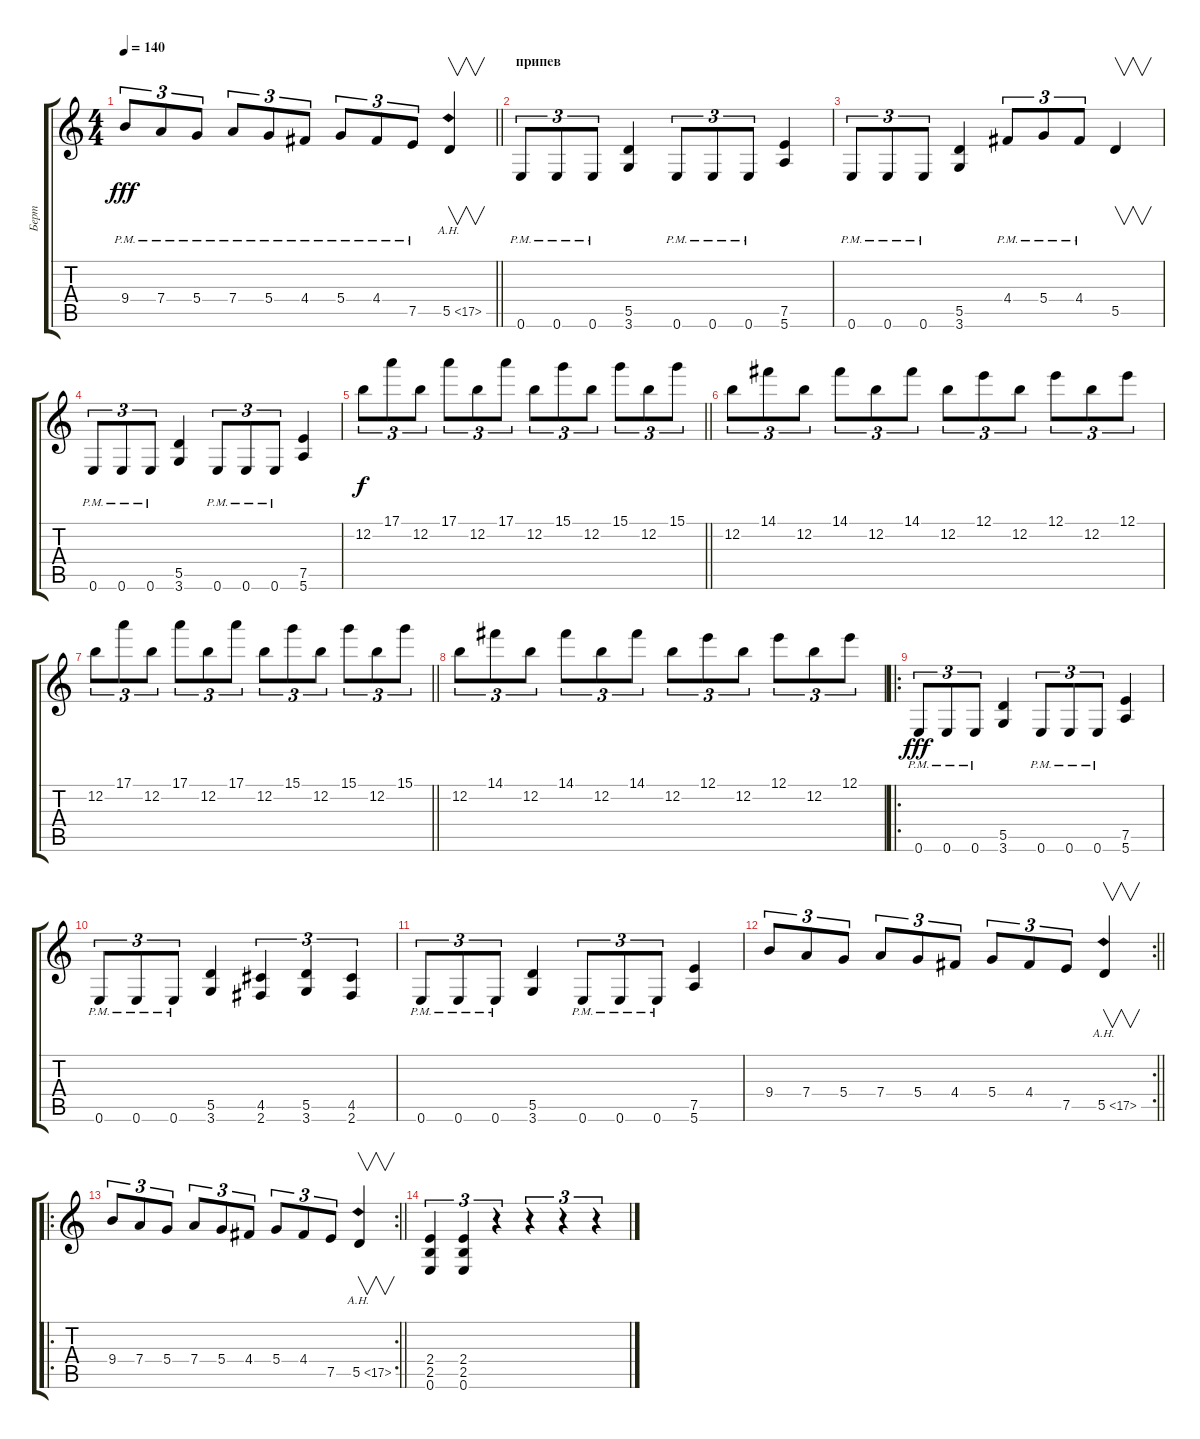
\track ("Берт" "Берт") {instrument distortionguitar}
\staff {score tabs}
\tuning (E4 B3 G3 D3 A2 E2) {hide}
\ts (4 4)
\tempo 140
\clef g2
\barLineRight lightlight
\ks c
9.4{pm}.8{tu (3 2) dy fff} 7.4{pm}.8{tu (3 2)} 5.4{pm}.8{tu (3 2)} 7.4{pm}.8{tu (3 2)} 5.4{pm}.8{tu (3 2)} 4.4{pm}.8{tu (3 2)} 5.4{pm}.8{tu (3 2)} 4.4{pm}.8{tu (3 2)} 7.5{pm}.8{tu (3 2)} 5.5{ah 12}.4{v} |
\section ("" "припев")
0.6{pm}.8{tu (3 2)} 0.6{pm}.8{tu (3 2)} 0.6{pm}.8{tu (3 2)} (5.5 3.6).4 0.6{pm}.8{tu (3 2)} 0.6{pm}.8{tu (3 2)} 0.6{pm}.8{tu (3 2)} (7.5 5.6).4 |
0.6{pm}.8{tu (3 2)} 0.6{pm}.8{tu (3 2)} 0.6{pm}.8{tu (3 2)} (5.5 3.6).4 4.4{pm}.8{tu (3 2)} 5.4{pm}.8{tu (3 2)} 4.4{pm}.8{tu (3 2)} 5.5.4{v} |
0.6{pm}.8{tu (3 2)} 0.6{pm}.8{tu (3 2)} 0.6{pm}.8{tu (3 2)} (5.5 3.6).4 0.6{pm}.8{tu (3 2)} 0.6{pm}.8{tu (3 2)} 0.6{pm}.8{tu (3 2)} (7.5 5.6).4 |
\barLineRight lightlight
12.2.8{tu (3 2) dy f} 17.1.8{tu (3 2)} 12.2.8{tu (3 2)} 17.1.8{tu (3 2)} 12.2.8{tu (3 2)} 17.1.8{tu (3 2)} 12.2.8{tu (3 2)} 15.1.8{tu (3 2)} 12.2.8{tu (3 2)} 15.1.8{tu (3 2)} 12.2.8{tu (3 2)} 15.1.8{tu (3 2)} |
12.2.8{tu (3 2)} 14.1.8{tu (3 2)} 12.2.8{tu (3 2)} 14.1.8{tu (3 2)} 12.2.8{tu (3 2)} 14.1.8{tu (3 2)} 12.2.8{tu (3 2)} 12.1.8{tu (3 2)} 12.2.8{tu (3 2)} 12.1.8{tu (3 2)} 12.2.8{tu (3 2)} 12.1.8{tu (3 2)} |
\barLineRight lightlight
12.2.8{tu (3 2)} 17.1.8{tu (3 2)} 12.2.8{tu (3 2)} 17.1.8{tu (3 2)} 12.2.8{tu (3 2)} 17.1.8{tu (3 2)} 12.2.8{tu (3 2)} 15.1.8{tu (3 2)} 12.2.8{tu (3 2)} 15.1.8{tu (3 2)} 12.2.8{tu (3 2)} 15.1.8{tu (3 2)} |
12.2.8{tu (3 2)} 14.1.8{tu (3 2)} 12.2.8{tu (3 2)} 14.1.8{tu (3 2)} 12.2.8{tu (3 2)} 14.1.8{tu (3 2)} 12.2.8{tu (3 2)} 12.1.8{tu (3 2)} 12.2.8{tu (3 2)} 12.1.8{tu (3 2)} 12.2.8{tu (3 2)} 12.1.8{tu (3 2)} |
\ro
0.6{pm}.8{tu (3 2) dy fff} 0.6{pm}.8{tu (3 2)} 0.6{pm}.8{tu (3 2)} (5.5 3.6).4 0.6{pm}.8{tu (3 2)} 0.6{pm}.8{tu (3 2)} 0.6{pm}.8{tu (3 2)} (7.5 5.6).4 |
0.6{pm}.8{tu (3 2)} 0.6{pm}.8{tu (3 2)} 0.6{pm}.8{tu (3 2)} (5.5 3.6).4 (4.5 2.6).4{tu (3 2)} (5.5 3.6).4{tu (3 2)} (4.5 2.6).4{tu (3 2)} |
0.6{pm}.8{tu (3 2)} 0.6{pm}.8{tu (3 2)} 0.6{pm}.8{tu (3 2)} (5.5 3.6).4 0.6{pm}.8{tu (3 2)} 0.6{pm}.8{tu (3 2)} 0.6{pm}.8{tu (3 2)} (7.5 5.6).4 |
\rc 2
\barLineRight lightlight
9.4.8{tu (3 2)} 7.4.8{tu (3 2)} 5.4.8{tu (3 2)} 7.4.8{tu (3 2)} 5.4.8{tu (3 2)} 4.4.8{tu (3 2)} 5.4.8{tu (3 2)} 4.4.8{tu (3 2)} 7.5.8{tu (3 2)} 5.5{ah 12}.4{v} |
\ro
\rc 2
\barLineRight lightlight
9.4.8{tu (3 2)} 7.4.8{tu (3 2)} 5.4.8{tu (3 2)} 7.4.8{tu (3 2)} 5.4.8{tu (3 2)} 4.4.8{tu (3 2)} 5.4.8{tu (3 2)} 4.4.8{tu (3 2)} 7.5.8{tu (3 2)} 5.5{ah 12}.4{v} |
(2.4 2.5 0.6).4{tu (3 2)} (2.4 2.5 0.6).4{tu (3 2)} r.4{tu (3 2)} r.4{tu (3 2)} r.4{tu (3 2)} r.4{tu (3 2)}
